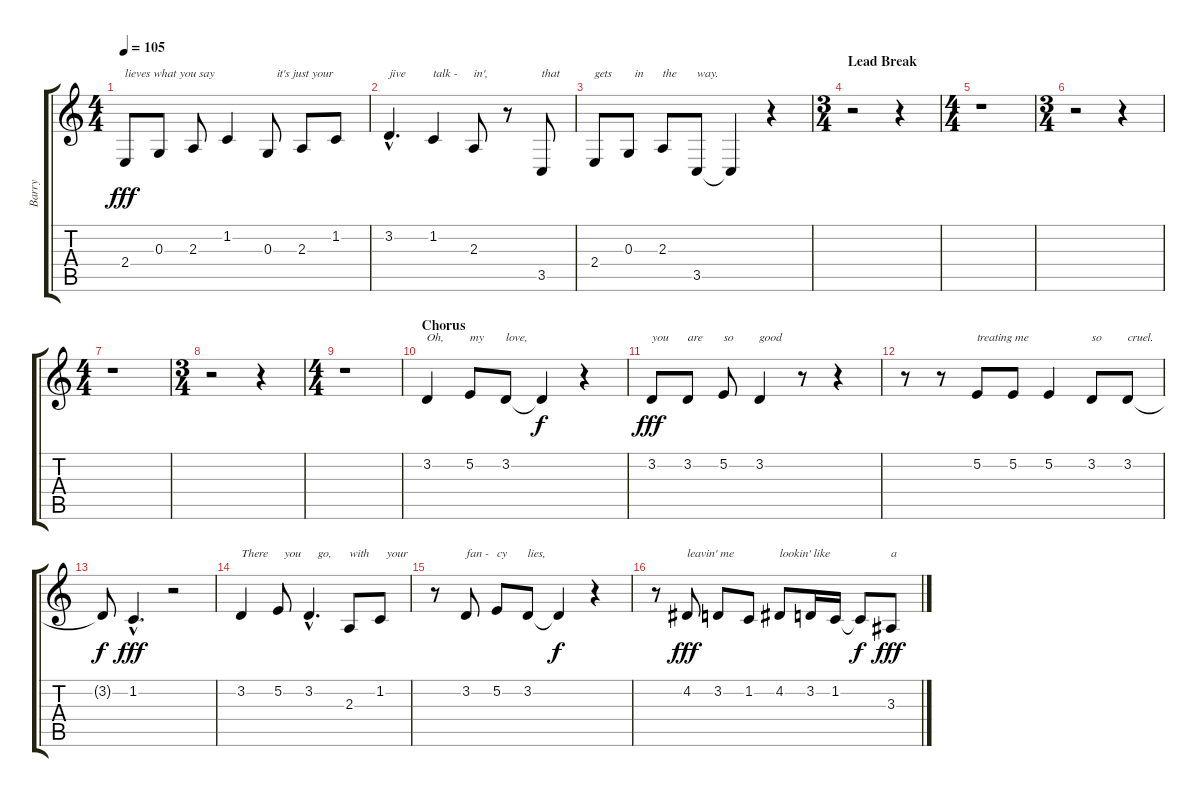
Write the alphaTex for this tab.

\track ("Barry" "Barry") {instrument lead4chiff}
\staff {score tabs}
\tuning (E4 B3 G3 D3 A2 E2) {hide}
\ts (4 4)
\tempo 105
\clef g2
\ks c
2.4.8{txt "lieves what you say" dy fff} 0.3.8 2.3.8 1.2.4 0.3.8{txt "   it's just your"} 2.3.8 1.2.8 |
3.2{hac}.4{d txt "jive"} 1.2.4{txt "talk -"} 2.3.8{txt "in',"} r.8 3.5.8{txt "that"} |
2.4.8{txt "gets"} 0.3.8{txt "  in"} 2.3.8{txt "the"} 3.5.8{txt "way."} 3.5{t}.4 r.4 |
\ts (3 4)
\section ("" "Lead Break")
r.2 r.4 |
\ts (4 4)
r.1 |
\ts (3 4)
r.2 r.4 |
\ts (4 4)
r.1 |
\ts (3 4)
r.2 r.4 |
\ts (4 4)
r.1 |
\section ("" "Chorus")
3.2.4{txt "Oh,"} 5.2.8{txt "my"} 3.2.8{txt "love,"} 3.2{t}.4{dy f} r.4 |
3.2.8{txt "you" dy fff} 3.2.8{txt "are"} 5.2.8{txt "so"} 3.2.4{txt "good"} r.8 r.4 |
r.8 r.8{txt " "} 5.2.8{txt "treating me"} 5.2.8 5.2.4{txt " "} 3.2.8{txt "so"} 3.2.8{txt "cruel."} |
3.2{t}.8{dy f} 1.2{hac}.4{d dy fff} r.2 |
3.2.4{txt "There"} 5.2.8{txt "  you"} 3.2{hac}.4{d txt "   go,"} 2.3.8{txt "with"} 1.2.8{txt "  your"} |
r.8 3.2.8{txt "fan -"} 5.2.8{txt "cy"} 3.2.8{txt "lies,"} 3.2{t}.4{txt " " dy f} r.4 |
r.8 4.2.8{txt "leavin' me" dy fff} 3.2.8 1.2.8 4.2.8{txt "lookin' like"} 3.2.16 1.2.16 1.2{t}.8{dy f} 3.3.8{txt "a" dy fff}
